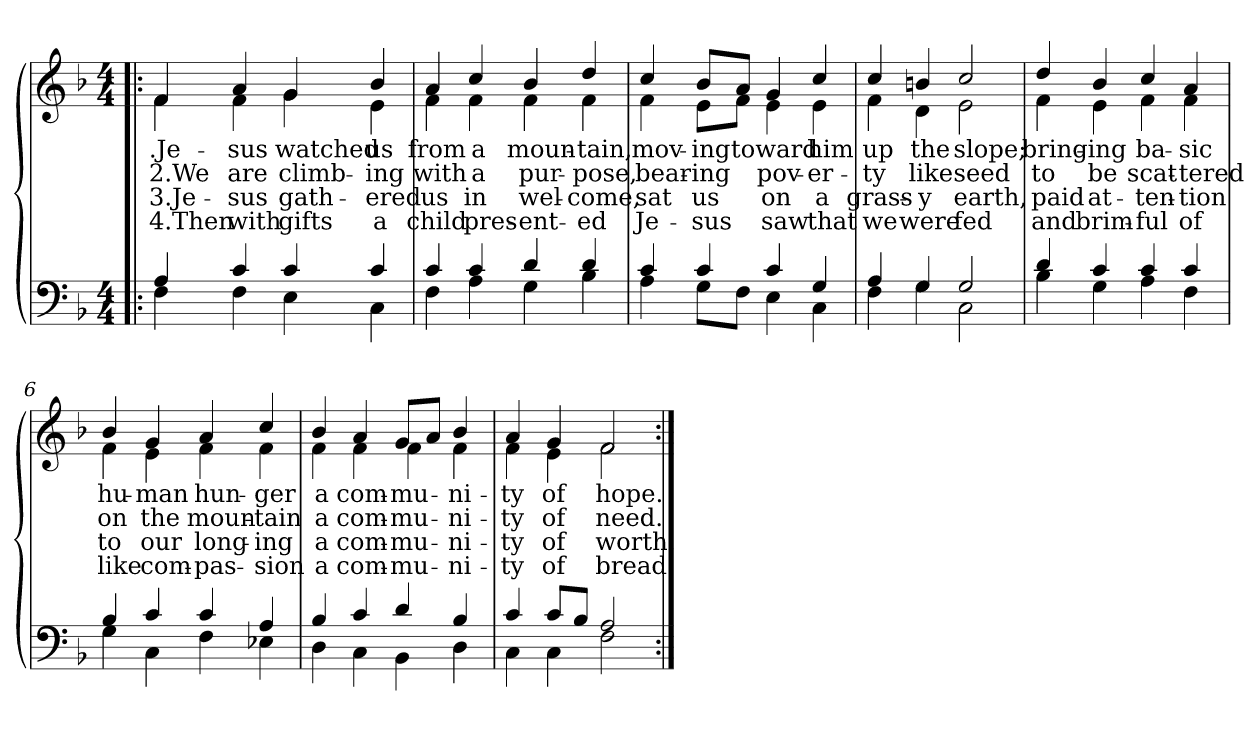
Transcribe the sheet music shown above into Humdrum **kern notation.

**kern	**kern	**text	**text	**text	**text
*part1	*part1	*part1	*part1	*part1	*part1
*staff2	*staff1	*staff1	*staff1	*staff1	*staff1
*clefF4	*clefG2	*	*	*	*
*k[b-]	*k[b-]	*	*	*	*
*F:	*F:	*	*	*	*
*M4/4	*M4/4	*	*	*	*
=1!|:	=1!|:	=1!|:	=1!|:	=1!|:	=1!|:
*^	*	*	*	*	*
!	!	!	!LO:LY:b	!LO:LY:b	!LO:LY:b	!LO:LY:b
*	*	*^	*	*	*	*
4A/	4F\	4f/	4f<\	.Je-	2.We	3.Je-	4.Then
!	!	!	!	!LO:LY:b	!LO:LY:b	!LO:LY:b	!LO:LY:b
4c/	4F\	4a/	4f\	-sus	are	-sus	with
!	!	!	!	!LO:LY:b	!LO:LY:b	!LO:LY:b	!LO:LY:b
4c/	4E\	4g/	4g\	watched	climb-	gath-	gifts
!	!	!	!	!LO:LY:b	!LO:LY:b	!LO:LY:b	!LO:LY:b
4c/	4C\	4b-/	4e\	us	-ing	-ered	a
=2	=2	=2	=2	=2	=2	=2	=2
!	!	!	!	!LO:LY:b	!LO:LY:b	!LO:LY:b	!LO:LY:b
4c/	4F\	4a/	4f\	from	with	us	child
!	!	!	!	!LO:LY:b	!LO:LY:b	!LO:LY:b	!LO:LY:b
4c/	4A\	4cc/	4f\	a	a	in	pres-
!	!	!	!	!LO:LY:b	!LO:LY:b	!LO:LY:b	!LO:LY:b
4d/	4G\	4b-/	4f\	moun-	pur-	wel-	-ent-
!	!	!	!	!LO:LY:b	!LO:LY:b	!LO:LY:b	!LO:LY:b
4d/	4B-\	4dd/	4f\	-tain,	-pose,	-come,	-ed
=3	=3	=3	=3	=3	=3	=3	=3
!	!	!	!	!LO:LY:b	!LO:LY:b	!LO:LY:b	!LO:LY:b
4c/	4A\	4cc/	4f\	mov-	bear-	sat	Je-
!	!	!	!	!LO:LY:b	!LO:LY:b	!LO:LY:b	!LO:LY:b
4c/	8G\L	8b-/L	8e\L	-ing	-ing	us	-sus
!	!	!	!	!LO:LY:b	!	!	!
.	8F\J	8a/J	8f\J	toward	.	.	.
!	!	!	!	!	!LO:LY:b	!LO:LY:b	!LO:LY:b
4c/	4E\	4g/	4e\	.	pov-	on	saw
!	!	!	!	!LO:LY:b	!LO:LY:b	!LO:LY:b	!LO:LY:b
4G/	4C\	4cc/	4e\	him	-er-	a	that
=4	=4	=4	=4	=4	=4	=4	=4
!	!	!	!	!LO:LY:b	!LO:LY:b	!LO:LY:b	!LO:LY:b
4A/	4F\	4cc/	4f\	up	-ty	grass-	we
!	!	!	!	!LO:LY:b	!LO:LY:b	!LO:LY:b	!LO:LY:b
4G/	4G\	4bn/	4d\	the	like	-y	were
!	!	!	!	!LO:LY:b	!LO:LY:b	!LO:LY:b	!LO:LY:b
2G/	2C\	2cc/	2e\	slope;	seed	earth,	fed
!!LO:LB:g=z	!!
=5	=5	=5	=5	=5	=5	=5	=5
!	!	!	!	!LO:LY:b	!LO:LY:b	!LO:LY:b	!LO:LY:b
4d/	4B-\	4dd/	4f\	bring-	to	paid	and
!	!	!	!	!LO:LY:b	!LO:LY:b	!LO:LY:b	!LO:LY:b
4c/	4G\	4b-/	4e\	-ing	be	at-	brim-
!	!	!	!	!LO:LY:b	!LO:LY:b	!LO:LY:b	!LO:LY:b
4c/	4A\	4cc/	4f\	ba-	scat-	-ten-	-ful
!	!	!	!	!LO:LY:b	!LO:LY:b	!LO:LY:b	!LO:LY:b
4c/	4F\	4a/	4f\	-sic	-tered	-tion	of
=6	=6	=6	=6	=6	=6	=6	=6
!	!	!	!	!LO:LY:b	!LO:LY:b	!LO:LY:b	!LO:LY:b
4B-/	4G\	4b-/	4f\	hu-	on	to	like
!	!	!	!	!LO:LY:b	!LO:LY:b	!LO:LY:b	!LO:LY:b
4c/	4C\	4g/	4e\	-man	the	our	com-
!	!	!	!	!LO:LY:b	!LO:LY:b	!LO:LY:b	!LO:LY:b
4c/	4F\	4a/	4f\	hun-	moun-	long-	-pas-
!	!	!	!	!LO:LY:b:rj	!LO:LY:b:rj	!LO:LY:b:rj	!LO:LY:b:rj
4A/	4E-X\	4cc/	4f\	-ger	-tain	-ing	-sion
=7	=7	=7	=7	=7	=7	=7	=7
!	!	!	!	!LO:LY:b	!LO:LY:b	!LO:LY:b	!LO:LY:b
4B-/	4D\	4b-/	4f\	a	a	a	a
!	!	!	!	!LO:LY:b	!LO:LY:b	!LO:LY:b	!LO:LY:b
4c/	4C\	4a/	4f\	com-	com-	com-	com-
!	!	!	!	!LO:LY:b	!LO:LY:b	!LO:LY:b	!LO:LY:b
4d/	4BB-\	8g/L	4f\	-mu-	-mu-	-mu-	-mu-
.	.	8a/J	.	.	.	.	.
!	!	!	!	!LO:LY:b	!LO:LY:b	!LO:LY:b	!LO:LY:b
4B-/	4D\	4b-/	4f\	-ni-	-ni-	-ni-	-ni-
=8	=8	=8	=8	=8	=8	=8	=8
!	!	!	!	!LO:LY:b	!LO:LY:b	!LO:LY:b	!LO:LY:b
4c/	4C\	4a/	4f\	-ty	-ty	-ty	-ty
!	!	!	!	!LO:LY:b	!LO:LY:b	!LO:LY:b	!LO:LY:b
8c/L	4C\	4g/	4e\	of	of	of	of
8B-/J	.	.	.	.	.	.	.
!	!	!	!	!LO:LY:b	!LO:LY:b	!LO:LY:b	!LO:LY:b
2A/	2F\	2f/	2f\	hope.	need.	worth.	bread.
*v	*v	*	*	*	*	*	*
*	*v	*v	*	*	*	*
=:|!	=:|!	=:|!	=:|!	=:|!	=:|!
*-	*-	*-	*-	*-	*-
